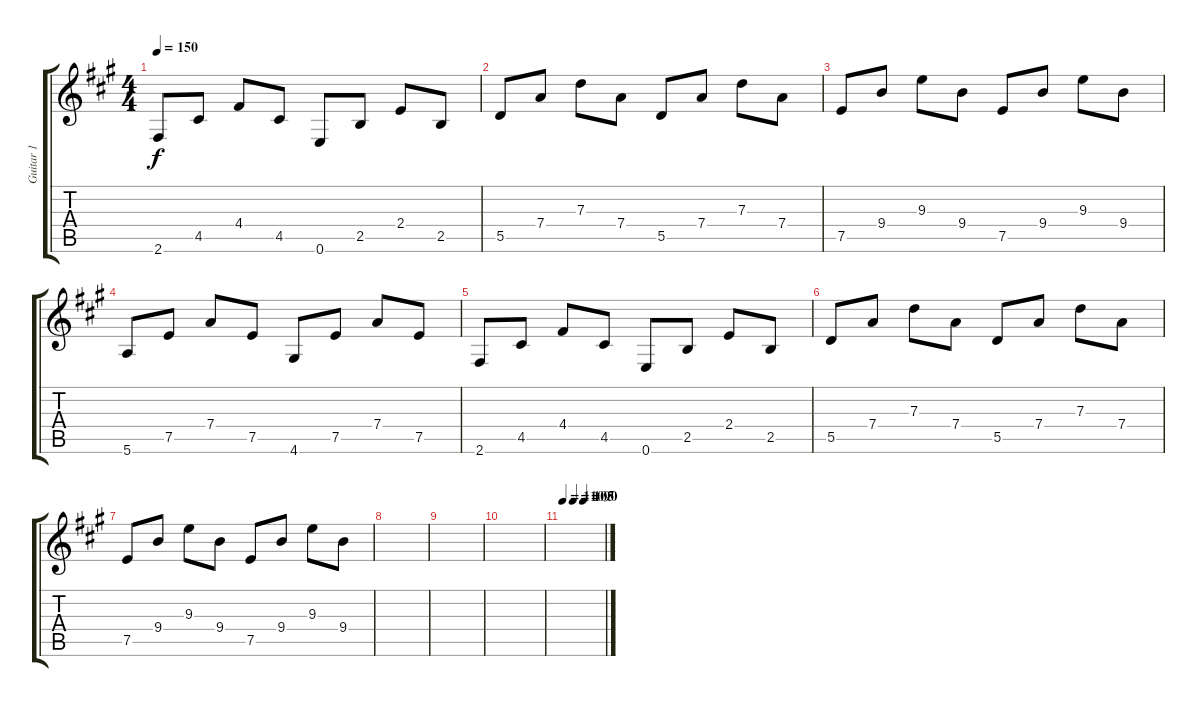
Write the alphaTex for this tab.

\track ("Guitar 1" "Guitar 1") {instrument acousticguitarsteel}
\staff {score tabs}
\tuning (E4 B3 G3 D3 A2 E2) {hide}
\ts (4 4)
\tempo 150
\clef g2
\ks a
2.6.8{dy f} 4.5.8 4.4.8 4.5.8 0.6.8 2.5.8 2.4.8 2.5.8 |
5.5.8 7.4.8 7.3.8 7.4.8 5.5.8 7.4.8 7.3.8 7.4.8 |
7.5.8 9.4.8 9.3.8 9.4.8 7.5.8 9.4.8 9.3.8 9.4.8 |
5.6.8 7.5.8 7.4.8 7.5.8 4.6.8 7.5.8 7.4.8 7.5.8 |
2.6.8 4.5.8 4.4.8 4.5.8 0.6.8 2.5.8 2.4.8 2.5.8 |
5.5.8 7.4.8 7.3.8 7.4.8 5.5.8 7.4.8 7.3.8 7.4.8 |
7.5.8 9.4.8 9.3.8 9.4.8 7.5.8 9.4.8 9.3.8 9.4.8 |
|
|
|
\tempo 110
\tempo (105 0.25)
\tempo (90 0.5)
